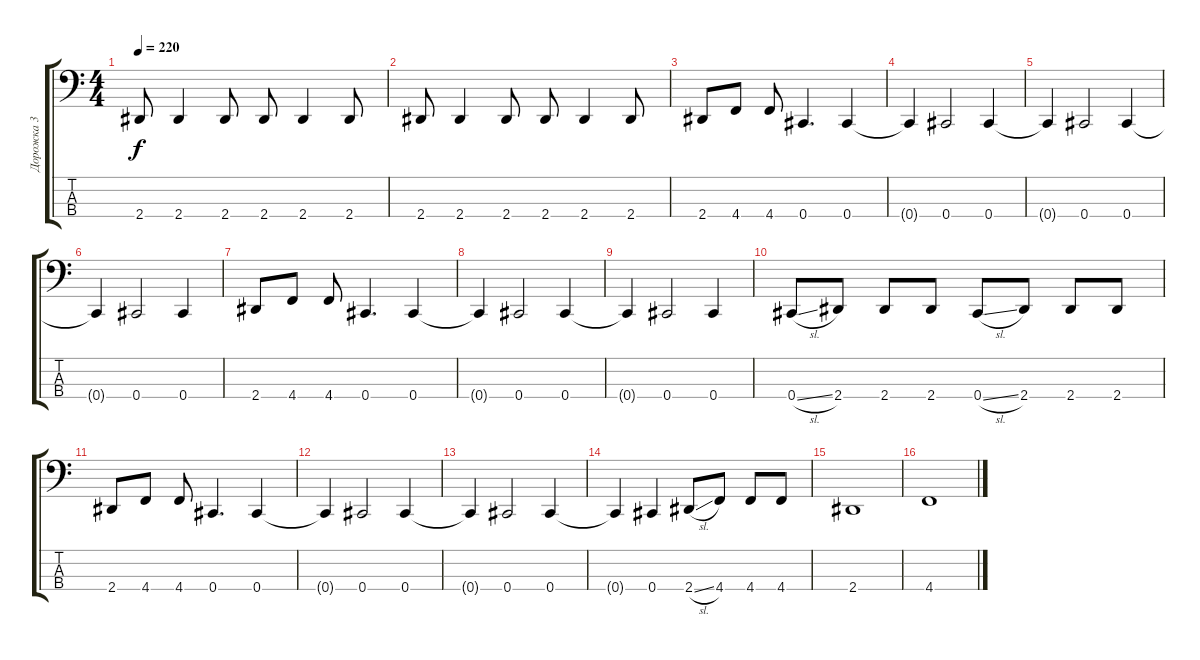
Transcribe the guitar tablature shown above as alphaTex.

\track ("Дорожка 3" "Дорожка 3") {instrument electricbasspick}
\staff {score tabs}
\tuning (Gb2 Db2 Ab1 Db1) {hide}
\ts (4 4)
\tempo 220
\clef f4
\ks c
2.4.8{dy f} 2.4.4 2.4.8 2.4.8 2.4.4 2.4.8 |
2.4.8 2.4.4 2.4.8 2.4.8 2.4.4 2.4.8 |
2.4.8 4.4.8 4.4.8 0.4.4{d} 0.4.4 |
0.4{t}.4 0.4.2 0.4.4 |
0.4{t}.4 0.4.2 0.4.4 |
0.4{t}.4 0.4.2 0.4.4 |
2.4.8 4.4.8 4.4.8 0.4.4{d} 0.4.4 |
0.4{t}.4 0.4.2 0.4.4 |
0.4{t}.4 0.4.2 0.4.4 |
0.4{sl}.8 2.4.8 2.4.8 2.4.8 0.4{sl}.8 2.4.8 2.4.8 2.4.8 |
2.4.8 4.4.8 4.4.8 0.4.4{d} 0.4.4 |
0.4{t}.4 0.4.2 0.4.4 |
0.4{t}.4 0.4.2 0.4.4 |
0.4{t}.4 0.4.4 2.4{sl}.8 4.4.8 4.4.8 4.4.8 |
2.4.1 |
4.4.1
